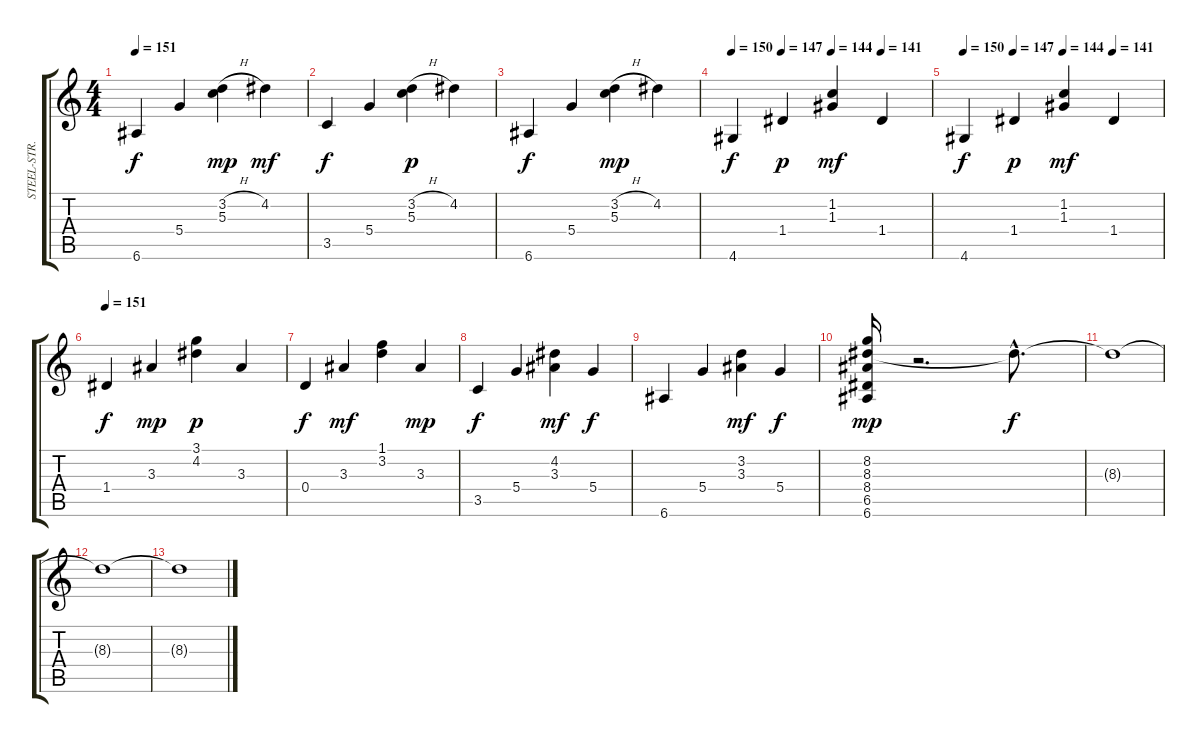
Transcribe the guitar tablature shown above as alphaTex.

\track ("STEEL-STR.GT.       " "STEEL-STR.") {instrument acousticguitarnylon}
\staff {score tabs}
\tuning (E4 B3 G3 D3 A2 E2) {hide}
\ts (4 4)
\tempo 151
\clef g2
\ks c
6.6.4{dy f} 5.4.4 (3.2{h} 5.3).4{dy mp} 4.2.4{dy mf} |
3.5.4{dy f} 5.4.4 (3.2{h} 5.3).4{dy p} 4.2.4 |
6.6.4{dy f} 5.4.4 (3.2{h} 5.3).4{dy mp} 4.2.4 |
\tempo 150
\tempo (147 0.25)
\tempo (144 0.5)
\tempo (141 0.75)
4.6.4{dy f} 1.4.4{dy p} (1.2 1.3).4{dy mf} 1.4.4 |
\tempo 150
\tempo (147 0.25)
\tempo (144 0.5)
\tempo (141 0.75)
4.6.4{dy f} 1.4.4{dy p} (1.2 1.3).4{dy mf} 1.4.4 |
\tempo 151
1.4.4{dy f} 3.3.4{dy mp} (3.1 4.2).4{dy p} 3.3.4 |
0.4.4{dy f} 3.3.4{dy mf} (1.1 3.2).4 3.3.4{dy mp} |
3.5.4{dy f} 5.4.4 (4.2 3.3).4{dy mf} 5.4.4{dy f} |
6.6.4 5.4.4 (3.2 3.3).4{dy mf} 5.4.4{dy f} |
(8.2 8.3 8.4 6.5 6.6).16{dy mp} r.2{d} 8.3{hac t}.8{d dy f} |
8.3{t}.1 |
8.3{t}.1 |
8.3{t}.1
